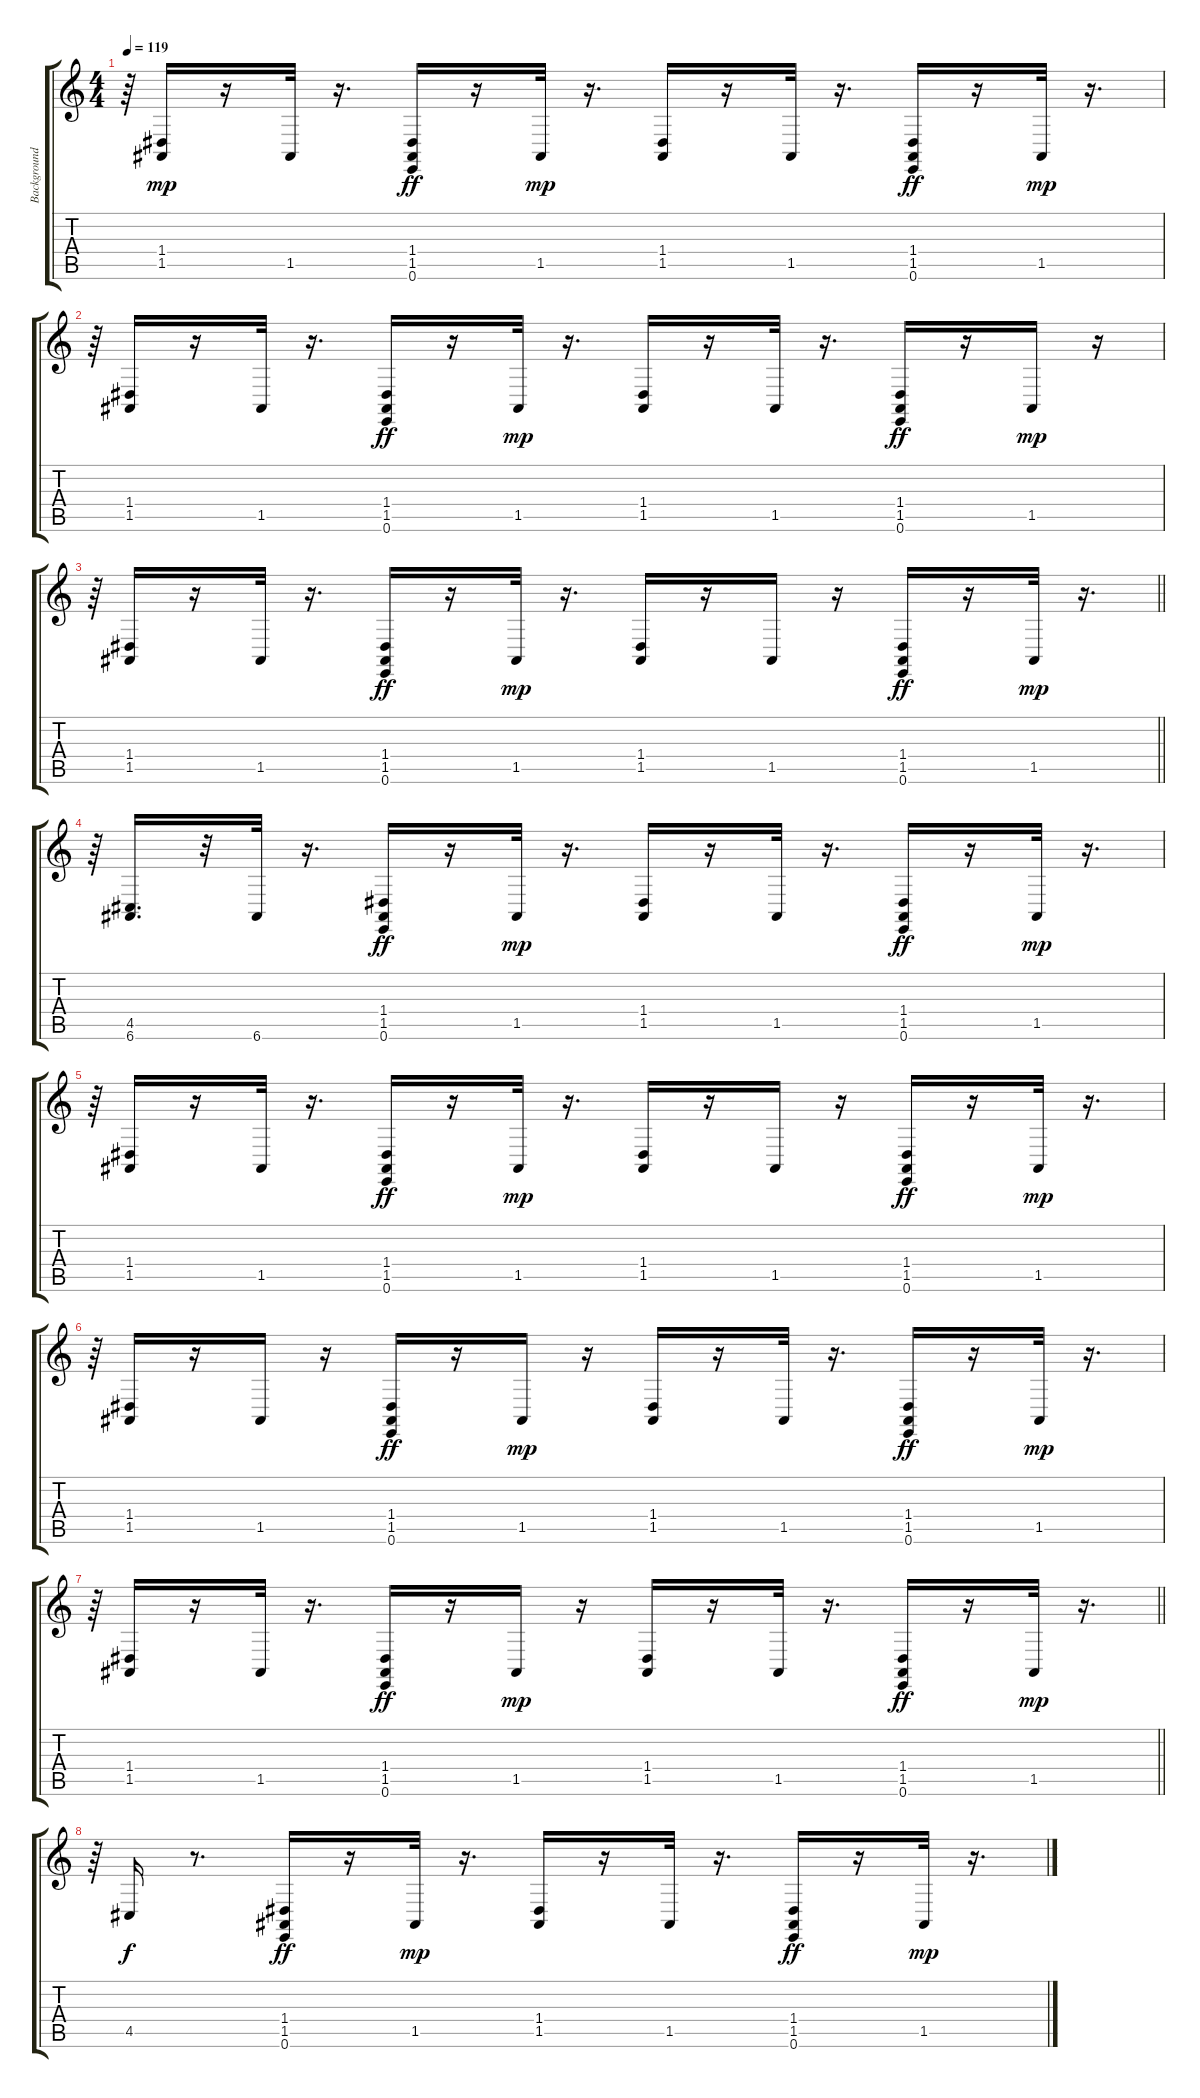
\track ("Background 1" "Background") {instrument acousticgrandpiano}
\staff {score tabs}
\tuning (E4 B3 G3 D3 A2 E2) {hide}
\ts (4 4)
\tempo 119
\clef g2
\ks c
r.64{dy mp} (1.4 1.5).16 r.16 1.5.32 r.16{d} (1.4 1.5 0.6).16{dy ff} r.16 1.5.32{dy mp} r.16{d} (1.4 1.5).16 r.16 1.5.32 r.16{d} (1.4 1.5 0.6).16{dy ff} r.16 1.5.32{dy mp} r.16{d} |
r.64 (1.4 1.5).16 r.16 1.5.32 r.16{d} (1.4 1.5 0.6).16{dy ff} r.16 1.5.32{dy mp} r.16{d} (1.4 1.5).16 r.16 1.5.32 r.16{d} (1.4 1.5 0.6).16{dy ff} r.16 1.5.16{dy mp} r.16 |
\barLineRight lightlight
r.64 (1.4 1.5).16 r.16 1.5.32 r.16{d} (1.4 1.5 0.6).16{dy ff} r.16 1.5.32{dy mp} r.16{d} (1.4 1.5).16 r.16 1.5.16 r.16 (1.4 1.5 0.6).16{dy ff} r.16 1.5.32{dy mp} r.16{d} |
r.64 (4.5 6.6).16{d} r.32 6.6.32 r.16{d} (1.4 1.5 0.6).16{dy ff} r.16 1.5.32{dy mp} r.16{d} (1.4 1.5).16 r.16 1.5.32 r.16{d} (1.4 1.5 0.6).16{dy ff} r.16 1.5.32{dy mp} r.16{d} |
r.64 (1.4 1.5).16 r.16 1.5.32 r.16{d} (1.4 1.5 0.6).16{dy ff} r.16 1.5.32{dy mp} r.16{d} (1.4 1.5).16 r.16 1.5.16 r.16 (1.4 1.5 0.6).16{dy ff} r.16 1.5.32{dy mp} r.16{d} |
r.64 (1.4 1.5).16 r.16 1.5.16 r.16 (1.4 1.5 0.6).16{dy ff} r.16 1.5.16{dy mp} r.16 (1.4 1.5).16 r.16 1.5.32 r.16{d} (1.4 1.5 0.6).16{dy ff} r.16 1.5.32{dy mp} r.16{d} |
\barLineRight lightlight
r.64 (1.4 1.5).16 r.16 1.5.32 r.16{d} (1.4 1.5 0.6).16{dy ff} r.16 1.5.16{dy mp} r.16 (1.4 1.5).16 r.16 1.5.32 r.16{d} (1.4 1.5 0.6).16{dy ff} r.16 1.5.32{dy mp} r.16{d} |
r.64 4.5.16{dy f} r.8{d} (1.4 1.5 0.6).16{dy ff} r.16 1.5.32{dy mp} r.16{d} (1.4 1.5).16 r.16 1.5.32 r.16{d} (1.4 1.5 0.6).16{dy ff} r.16 1.5.32{dy mp} r.16{d}
